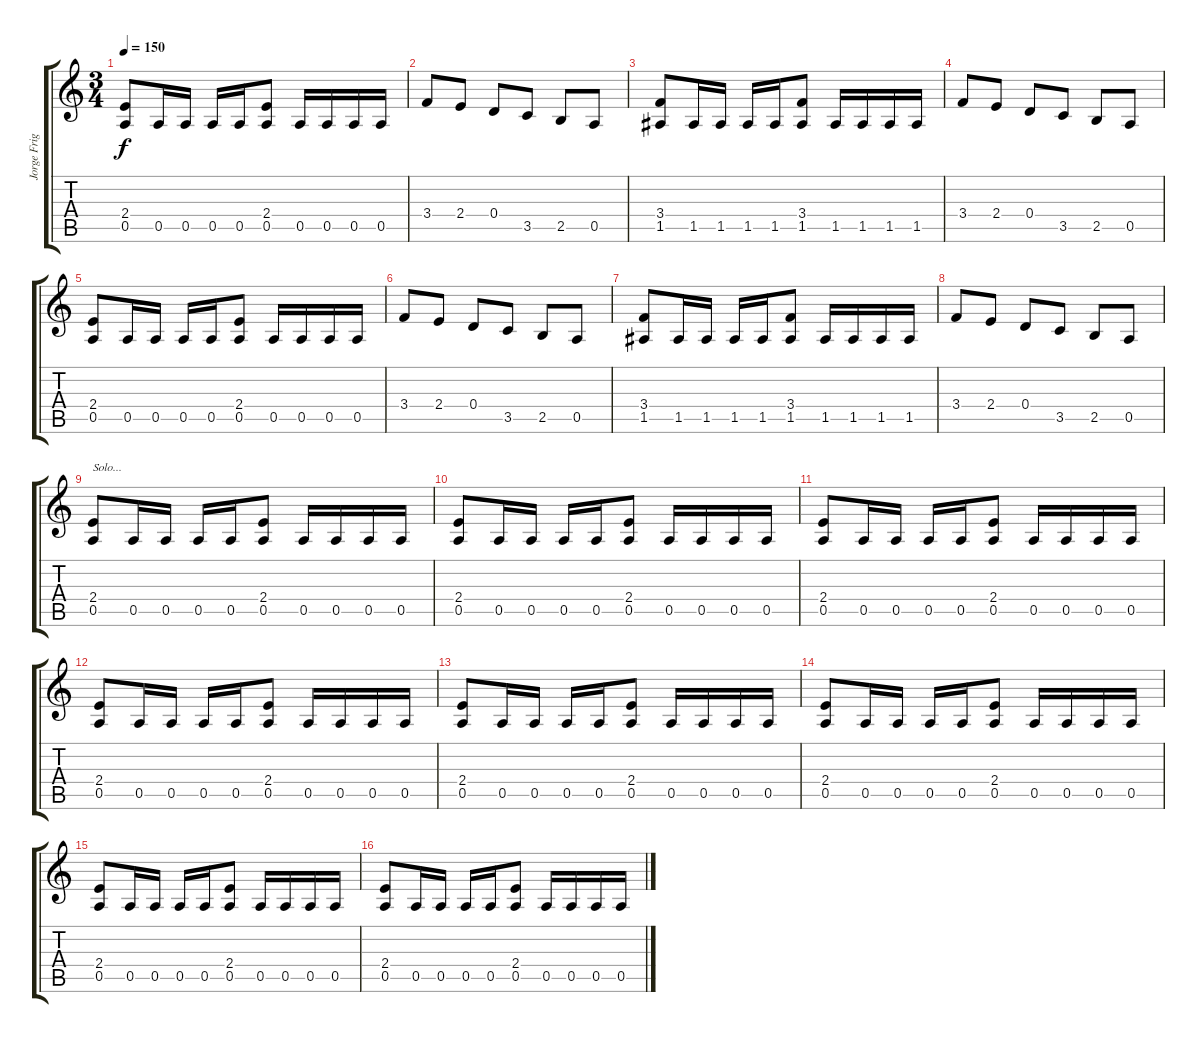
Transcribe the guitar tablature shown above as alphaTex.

\track ("Jorge Frigerio Base R" "Jorge Frig") {instrument overdrivenguitar}
\staff {score tabs}
\tuning (E4 B3 G3 D3 A2 E2) {hide}
\ts (3 4)
\tempo 150
\clef g2
\ks c
(2.4 0.5).8{dy f} 0.5.16 0.5.16 0.5.16 0.5.16 (2.4 0.5).8 0.5.16 0.5.16 0.5.16 0.5.16 |
3.4.8 2.4.8 0.4.8 3.5.8 2.5.8 0.5.8 |
(3.4 1.5).8 1.5.16 1.5.16 1.5.16 1.5.16 (3.4 1.5).8 1.5.16 1.5.16 1.5.16 1.5.16 |
3.4.8 2.4.8 0.4.8 3.5.8 2.5.8 0.5.8 |
(2.4 0.5).8 0.5.16 0.5.16 0.5.16 0.5.16 (2.4 0.5).8 0.5.16 0.5.16 0.5.16 0.5.16 |
3.4.8 2.4.8 0.4.8 3.5.8 2.5.8 0.5.8 |
(3.4 1.5).8 1.5.16 1.5.16 1.5.16 1.5.16 (3.4 1.5).8 1.5.16 1.5.16 1.5.16 1.5.16 |
3.4.8 2.4.8 0.4.8 3.5.8 2.5.8 0.5.8 |
(2.4 0.5).8{txt "Solo..."} 0.5.16 0.5.16 0.5.16 0.5.16 (2.4 0.5).8 0.5.16 0.5.16 0.5.16 0.5.16 |
(2.4 0.5).8 0.5.16 0.5.16 0.5.16 0.5.16 (2.4 0.5).8 0.5.16 0.5.16 0.5.16 0.5.16 |
(2.4 0.5).8 0.5.16 0.5.16 0.5.16 0.5.16 (2.4 0.5).8 0.5.16 0.5.16 0.5.16 0.5.16 |
(2.4 0.5).8 0.5.16 0.5.16 0.5.16 0.5.16 (2.4 0.5).8 0.5.16 0.5.16 0.5.16 0.5.16 |
(2.4 0.5).8 0.5.16 0.5.16 0.5.16 0.5.16 (2.4 0.5).8 0.5.16 0.5.16 0.5.16 0.5.16 |
(2.4 0.5).8 0.5.16 0.5.16 0.5.16 0.5.16 (2.4 0.5).8 0.5.16 0.5.16 0.5.16 0.5.16 |
(2.4 0.5).8 0.5.16 0.5.16 0.5.16 0.5.16 (2.4 0.5).8 0.5.16 0.5.16 0.5.16 0.5.16 |
(2.4 0.5).8 0.5.16 0.5.16 0.5.16 0.5.16 (2.4 0.5).8 0.5.16 0.5.16 0.5.16 0.5.16
